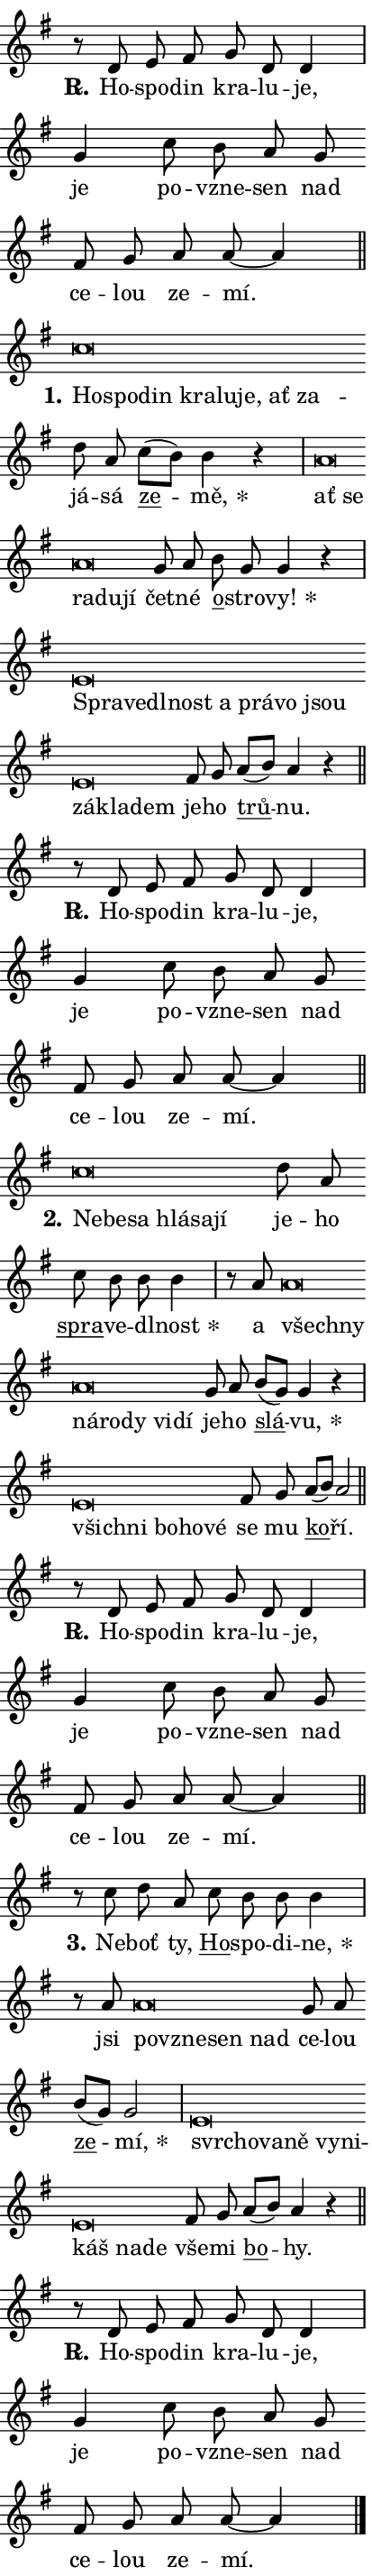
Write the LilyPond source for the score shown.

\version "2.24.0"
\header { tagline = "" }
\paper {
  indent = 0\cm
  top-margin = 0\cm
  right-margin = 0.13\cm % to fit lyric hyphens
  bottom-margin = 0\cm
  left-margin = 0\cm
  paper-width = 7\cm
  page-breaking = #ly:one-page-breaking
  system-system-spacing.basic-distance = #11
  score-system-spacing.basic-distance = #11
  ragged-last = ##f
}


%% Author: Thomas Morley
%% https://lists.gnu.org/archive/html/lilypond-user/2020-05/msg00002.html
#(define (line-position grob)
"Returns position of @var[grob} in current system:
   @code{'start}, if at first time-step
   @code{'end}, if at last time-step
   @code{'middle} otherwise
"
  (let* ((col (ly:item-get-column grob))
         (ln (ly:grob-object col 'left-neighbor))
         (rn (ly:grob-object col 'right-neighbor))
         (col-to-check-left (if (ly:grob? ln) ln col))
         (col-to-check-right (if (ly:grob? rn) rn col))
         (break-dir-left
           (and
             (ly:grob-property col-to-check-left 'non-musical #f)
             (ly:item-break-dir col-to-check-left)))
         (break-dir-right
           (and
             (ly:grob-property col-to-check-right 'non-musical #f)
             (ly:item-break-dir col-to-check-right))))
        (cond ((eqv? 1 break-dir-left) 'start)
              ((eqv? -1 break-dir-right) 'end)
              (else 'middle))))

#(define (tranparent-at-line-position vctor)
  (lambda (grob)
  "Relying on @code{line-position} select the relevant enry from @var{vctor}.
Used to determine transparency,"
    (case (line-position grob)
      ((end) (not (vector-ref vctor 0)))
      ((middle) (not (vector-ref vctor 1)))
      ((start) (not (vector-ref vctor 2))))))

noteHeadBreakVisibility =
#(define-music-function (break-visibility)(vector?)
"Makes @code{NoteHead}s transparent relying on @var{break-visibility}"
#{
  \override NoteHead.transparent =
    #(tranparent-at-line-position break-visibility)
#})

#(define delete-ledgers-for-transparent-note-heads
  (lambda (grob)
    "Reads whether a @code{NoteHead} is transparent.
If so this @code{NoteHead} is removed from @code{'note-heads} from
@var{grob}, which is supposed to be @code{LedgerLineSpanner}.
As a result ledgers are not printed for this @code{NoteHead}"
    (let* ((nhds-array (ly:grob-object grob 'note-heads))
           (nhds-list
             (if (ly:grob-array? nhds-array)
                 (ly:grob-array->list nhds-array)
                 '()))
           ;; Relies on the transparent-property being done before
           ;; Staff.LedgerLineSpanner.after-line-breaking is executed.
           ;; This is fragile ...
           (to-keep
             (remove
               (lambda (nhd)
                 (ly:grob-property nhd 'transparent #f))
               nhds-list)))
      ;; TODO find a better method to iterate over grob-arrays, similiar
      ;; to filter/remove etc for lists
      ;; For now rebuilt from scratch
      (set! (ly:grob-object grob 'note-heads)  '())
      (for-each
        (lambda (nhd)
          (ly:pointer-group-interface::add-grob grob 'note-heads nhd))
        to-keep))))

squashNotes = {
  \override NoteHead.X-extent = #'(-0.2 . 0.2)
  \override NoteHead.Y-extent = #'(-0.75 . 0)
  \override NoteHead.stencil =
    #(lambda (grob)
       (let ((pos (ly:grob-property grob 'staff-position)))
         (begin
           (if (< pos -7) (display "ERROR: Lower brevis then expected\n") (display ""))
           (if (<= pos -6) ly:text-interface::print ly:note-head::print))))
}
unSquashNotes = {
  \revert NoteHead.X-extent
  \revert NoteHead.Y-extent
  \revert NoteHead.stencil
}

hideNotes = \noteHeadBreakVisibility #begin-of-line-visible
unHideNotes = \noteHeadBreakVisibility #all-visible

% work-around for resetting accidentals
% https://lilypond.org/doc/v2.23/Documentation/notation/displaying-rhythms#unmetered-music
cadenzaMeasure = {
  \cadenzaOff
  \partial 1024 s1024
  \cadenzaOn
}

#(define-markup-command (accent layout props text) (markup?)
  "Underline accented syllable"
  (interpret-markup layout props
    #{\markup \override #'(offset . 4.3) \underline { #text }#}))

responsum = \markup \concat {
  "R" \hspace #-1.05 \path #0.1 #'((moveto 0 0.07) (lineto 0.9 0.8)) \hspace #0.05 "."
}

spaceSize = #0.6828661417322834 % exact space size for TeX Gyre Schola

\layout {
  \context {
    \Staff
    \remove "Time_signature_engraver"
    \override LedgerLineSpanner.after-line-breaking = #delete-ledgers-for-transparent-note-heads
  }
  \context {
    \Lyrics {
      \override LyricSpace.minimum-distance = \spaceSize
      \override LyricText.font-name = #"TeX Gyre Schola"
      \override LyricText.font-size = 1
      \override StanzaNumber.font-name = #"TeX Gyre Schola Bold"
      \override StanzaNumber.font-size = 1
    }
  }
  \context {
    \Score 
    \override NoteHead.text =
      #(lambda (grob) 
        (let ((pos (ly:grob-property grob 'staff-position)))
          #{\markup {
            \combine
              \halign #-0.55 \raise #(if (= pos -6) 0 0.5) \override #'(thickness . 2) \draw-line #'(3.2 . 0)
              \musicglyph "noteheads.sM1"
          }#}))
  }
}

% magnetic-lyrics.ily
%
%   written by
%     Jean Abou Samra <jean@abou-samra.fr>
%     Werner Lemberg <wl@gnu.org>
%
%   adapted by
%     Jiri Hon <jiri.hon@gmail.com>
%
% Version 2022-Apr-15

% https://www.mail-archive.com/lilypond-user@gnu.org/msg149350.html

#(define (Left_hyphen_pointer_engraver context)
   "Collect syllable-hyphen-syllable occurrences in lyrics and store
them in properties.  This engraver only looks to the left.  For
example, if the lyrics input is @code{foo -- bar}, it does the
following.

@itemize @bullet
@item
Set the @code{text} property of the @code{LyricHyphen} grob between
@q{foo} and @q{bar} to @code{foo}.

@item
Set the @code{left-hyphen} property of the @code{LyricText} grob with
text @q{foo} to the @code{LyricHyphen} grob between @q{foo} and
@q{bar}.
@end itemize

Use this auxiliary engraver in combination with the
@code{lyric-@/text::@/apply-@/magnetic-@/offset!} hook."
   (let ((hyphen #f)
         (text #f))
     (make-engraver
      (acknowledgers
       ((lyric-syllable-interface engraver grob source-engraver)
        (set! text grob)))
      (end-acknowledgers
       ((lyric-hyphen-interface engraver grob source-engraver)
        ;(when (not (grob::has-interface grob 'lyric-space-interface))
          (set! hyphen grob)));)
      ((stop-translation-timestep engraver)
       (when (and text hyphen)
         (ly:grob-set-object! text 'left-hyphen hyphen))
       (set! text #f)
       (set! hyphen #f)))))

#(define (lyric-text::apply-magnetic-offset! grob)
   "If the space between two syllables is less than the value in
property @code{LyricText@/.details@/.squash-threshold}, move the right
syllable to the left so that it gets concatenated with the left
syllable.

Use this function as a hook for
@code{LyricText@/.after-@/line-@/breaking} if the
@code{Left_@/hyphen_@/pointer_@/engraver} is active."
   (let ((hyphen (ly:grob-object grob 'left-hyphen #f)))
     (when hyphen
       (let ((left-text (ly:spanner-bound hyphen LEFT)))
         (when (grob::has-interface left-text 'lyric-syllable-interface)
           (let* ((common (ly:grob-common-refpoint grob left-text X))
                  (this-x-ext (ly:grob-extent grob common X))
                  (left-x-ext
                   (begin
                     ;; Trigger magnetism for left-text.
                     (ly:grob-property left-text 'after-line-breaking)
                     (ly:grob-extent left-text common X)))
                  ;; `delta` is the gap width between two syllables.
                  (delta (- (interval-start this-x-ext)
                            (interval-end left-x-ext)))
                  (details (ly:grob-property grob 'details))
                  (threshold (assoc-get 'squash-threshold details 0.2)))
             (when (< delta threshold)
               (let* (;; We have to manipulate the input text so that
                      ;; ligatures crossing syllable boundaries are not
                      ;; disabled.  For languages based on the Latin
                      ;; script this is essentially a beautification.
                      ;; However, for non-Western scripts it can be a
                      ;; necessity.
                      (lt (ly:grob-property left-text 'text))
                      (rt (ly:grob-property grob 'text))
                      (is-space (grob::has-interface hyphen 'lyric-space-interface))
                      (space (if is-space " " ""))
                      (extra-delta (if is-space spaceSize 0))
                      ;; Append new syllable.
                      (ltrt-space (if (and (string? lt) (string? rt))
                                (string-append lt space rt)
                                (make-concat-markup (list lt space rt))))
                      ;; Right-align `ltrt` to the right side.
                      (ltrt-space-markup (grob-interpret-markup
                               grob
                               (make-translate-markup
                                (cons (interval-length this-x-ext) 0)
                                (make-right-align-markup ltrt-space)))))
                 (begin
                   ;; Don't print `left-text`.
                   (ly:grob-set-property! left-text 'stencil #f)
                   ;; Set text and stencil (which holds all collected
                   ;; syllables so far) and shift it to the left.
                   (ly:grob-set-property! grob 'text ltrt-space)
                   (ly:grob-set-property! grob 'stencil ltrt-space-markup)
                   (ly:grob-translate-axis! grob (- (- delta extra-delta)) X))))))))))


#(define (lyric-hyphen::displace-bounds-first grob)
   ;; Make very sure this callback isn't triggered too early.
   (let ((left (ly:spanner-bound grob LEFT))
         (right (ly:spanner-bound grob RIGHT)))
     (ly:grob-property left 'after-line-breaking)
     (ly:grob-property right 'after-line-breaking)
     (ly:lyric-hyphen::print grob)))

squashThreshold = #0.4

\layout {
  \context {
    \Lyrics
    \consists #Left_hyphen_pointer_engraver
    \override LyricText.after-line-breaking =
      #lyric-text::apply-magnetic-offset!
    \override LyricHyphen.stencil = #lyric-hyphen::displace-bounds-first
    \override LyricText.details.squash-threshold = \squashThreshold
    \override LyricHyphen.minimum-distance = 0
    \override LyricHyphen.minimum-length = \squashThreshold
  }
}

squashText = \override LyricText.details.squash-threshold = 9999
unSquashText = \override LyricText.details.squash-threshold = \squashThreshold

leftText = \override LyricText.self-alignment-X = #LEFT
unLeftText = \revert LyricText.self-alignment-X

starOffset = #(lambda (grob) 
                (let ((x_offset (ly:self-alignment-interface::aligned-on-x-parent grob)))
                  (if (= x_offset 0) 0 (+ x_offset 1.2))))

star = #(define-music-function (syllable)(string?)
"Append star separator at the end of a syllable"
#{
  \once \override LyricText.X-offset = #starOffset
  \lyricmode { \markup {
    #syllable
    \override #'((font-name . "TeX Gyre Schola Bold")) \hspace #0.2 \lower #0.65 \larger "*"
  } }
#})

starAccent = #(define-music-function (syllable)(string?)
"Append star separator at the end of a syllable and make accent"
#{
  \once \override LyricText.X-offset = #starOffset
  \lyricmode { \markup {
    \accent #syllable
    \override #'((font-name . "TeX Gyre Schola Bold")) \hspace #0.2 \lower #0.65 \larger "*"
  } }
#})

breath = #(define-music-function (syllable)(string?)
"Append breathing indicator at the end of a syllable"
#{
  \lyricmode { \markup { #syllable "+" } }
#})

optionalBreath = #(define-music-function (syllable)(string?)
"Append optional breathing indicator at the end of a syllable"
#{
  \lyricmode { \markup { #syllable "(+)" } }
#})


\score {
    <<
        \new Voice = "melody" { \cadenzaOn \key g \major \relative { r8 d'8 e fis g d d4 \cadenzaMeasure \bar "|" g c8 b a g \bar "" fis g a a~ a4 \cadenzaMeasure \bar "||" \break } }
        \new Lyrics \lyricsto "melody" { \lyricmode { \set stanza = \responsum
Ho -- spo -- din kra -- lu -- je, je po -- vzne -- sen nad ce -- lou ze -- mí. } }
    >>
    \layout {}
}

\score {
    <<
        \new Voice = "melody" { \cadenzaOn \key g \major \relative { \squashNotes c''\breve*1/16 \hideNotes \breve*1/16 \bar "" \breve*1/16 \bar "" \breve*1/16 \bar "" \breve*1/16 \bar "" \breve*1/16 \bar "" \breve*1/16 \breve*1/16 \bar "" \unHideNotes \unSquashNotes d8 a \bar "" c[( b)] b4 r \cadenzaMeasure \bar "|" \squashNotes a\breve*1/16 \hideNotes \breve*1/16 \bar "" \breve*1/16 \bar "" \breve*1/16 \breve*1/16 \bar "" \unHideNotes \unSquashNotes g8 a \bar "" b g g4 r \cadenzaMeasure \bar "|" \squashNotes e\breve*1/16 \hideNotes \breve*1/16 \bar "" \breve*1/16 \bar "" \breve*1/16 \bar "" \breve*1/16 \bar "" \breve*1/16 \bar "" \breve*1/16 \bar "" \breve*1/16 \bar "" \breve*1/16 \bar "" \breve*1/16 \breve*1/16 \bar "" \unHideNotes \unSquashNotes fis8 g \bar "" a[( b)] a4 r \cadenzaMeasure \bar "||" \break } }
        \new Lyrics \lyricsto "melody" { \lyricmode { \set stanza = "1."
\leftText Ho -- \squashText spo -- din kra -- lu -- je, ať za -- \unLeftText \unSquashText já -- sá \markup \accent ze -- \star mě, \leftText ať \squashText se ra -- du -- jí \unLeftText \unSquashText čet -- né \markup \accent o -- stro -- \star vy! \leftText Spra -- \squashText ve -- dl -- nost a prá -- vo jsou zá -- kla -- dem \unLeftText \unSquashText je -- ho \markup \accent trů -- nu. } }
    >>
    \layout {}
}

\score {
    <<
        \new Voice = "melody" { \cadenzaOn \key g \major \relative { r8 d'8 e fis g d d4 \cadenzaMeasure \bar "|" g c8 b a g \bar "" fis g a a~ a4 \cadenzaMeasure \bar "||" \break } }
        \new Lyrics \lyricsto "melody" { \lyricmode { \set stanza = \responsum
Ho -- spo -- din kra -- lu -- je, je po -- vzne -- sen nad ce -- lou ze -- mí. } }
    >>
    \layout {}
}

\score {
    <<
        \new Voice = "melody" { \cadenzaOn \key g \major \relative { \squashNotes c''\breve*1/16 \hideNotes \breve*1/16 \bar "" \breve*1/16 \bar "" \breve*1/16 \bar "" \breve*1/16 \breve*1/16 \bar "" \unHideNotes \unSquashNotes d8 a \bar "" c b b b4 \cadenzaMeasure \bar "|" r8 a8 \squashNotes a\breve*1/16 \hideNotes \breve*1/16 \bar "" \breve*1/16 \bar "" \breve*1/16 \bar "" \breve*1/16 \bar "" \breve*1/16 \breve*1/16 \bar "" \unHideNotes \unSquashNotes g8 a \bar "" b[( g)] g4 r \cadenzaMeasure \bar "|" \squashNotes e\breve*1/16 \hideNotes \breve*1/16 \bar "" \breve*1/16 \bar "" \breve*1/16 \breve*1/16 \bar "" \unHideNotes \unSquashNotes fis8 g \bar "" a[( b)] a2 \cadenzaMeasure \bar "||" \break } }
        \new Lyrics \lyricsto "melody" { \lyricmode { \set stanza = "2."
\leftText Ne -- \squashText be -- sa hlá -- sa -- jí \unLeftText \unSquashText je -- ho \markup \accent spra -- ve -- dl -- \star nost a \leftText všech -- \squashText ny ná -- ro -- dy vi -- dí \unLeftText \unSquashText je -- ho \markup \accent slá -- \star vu, \leftText všich -- \squashText ni bo -- ho -- vé \unLeftText \unSquashText se mu \markup \accent ko -- ří. } }
    >>
    \layout {}
}

\score {
    <<
        \new Voice = "melody" { \cadenzaOn \key g \major \relative { r8 d'8 e fis g d d4 \cadenzaMeasure \bar "|" g c8 b a g \bar "" fis g a a~ a4 \cadenzaMeasure \bar "||" \break } }
        \new Lyrics \lyricsto "melody" { \lyricmode { \set stanza = \responsum
Ho -- spo -- din kra -- lu -- je, je po -- vzne -- sen nad ce -- lou ze -- mí. } }
    >>
    \layout {}
}

\score {
    <<
        \new Voice = "melody" { \cadenzaOn \key g \major \relative { r8 c'' d8 a \bar "" c b b b4 \cadenzaMeasure \bar "|" r8 a8 \squashNotes a\breve*1/16 \hideNotes \breve*1/16 \bar "" \breve*1/16 \breve*1/16 \bar "" \unHideNotes \unSquashNotes g8 a \bar "" b[( g)] g2 \cadenzaMeasure \bar "|" \squashNotes e\breve*1/16 \hideNotes \breve*1/16 \bar "" \breve*1/16 \bar "" \breve*1/16 \bar "" \breve*1/16 \bar "" \breve*1/16 \bar "" \breve*1/16 \bar "" \breve*1/16 \breve*1/16 \bar "" \unHideNotes \unSquashNotes fis8 g \bar "" a[( b)] a4 r \cadenzaMeasure \bar "||" \break } }
        \new Lyrics \lyricsto "melody" { \lyricmode { \set stanza = "3."
Ne -- boť ty, \markup \accent Ho -- spo -- di -- \star ne, jsi \leftText po -- \squashText vzne -- sen nad \unLeftText \unSquashText ce -- lou \markup \accent ze -- \star mí, \leftText svr -- \squashText cho -- va -- ně vy -- ni -- káš na -- de \unLeftText \unSquashText vše -- mi \markup \accent bo -- hy. } }
    >>
    \layout {}
}

\score {
    <<
        \new Voice = "melody" { \cadenzaOn \key g \major \relative { r8 d'8 e fis g d d4 \cadenzaMeasure \bar "|" g c8 b a g \bar "" fis g a a~ a4 \cadenzaMeasure \bar "||" \break } \bar "|." }
        \new Lyrics \lyricsto "melody" { \lyricmode { \set stanza = \responsum
Ho -- spo -- din kra -- lu -- je, je po -- vzne -- sen nad ce -- lou ze -- mí. } }
    >>
    \layout {}
}
